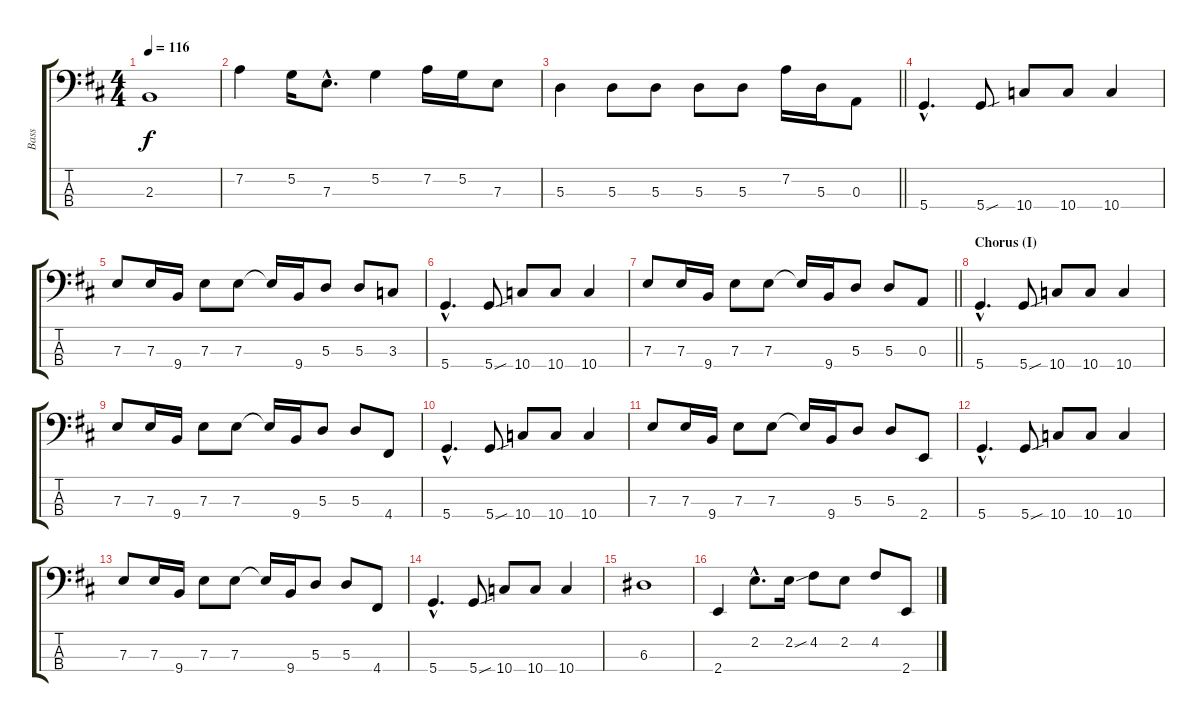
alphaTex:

\track ("Bass" "Bass") {instrument electricbassfinger}
\staff {score tabs}
\tuning (G2 D2 A1 D1) {hide}
\ts (4 4)
\tempo 116
\clef f4
\ks d
2.3.1{dy f} |
7.2.4 5.2.16 7.3{hac}.8{d} 5.2.4 7.2.16 5.2.16 7.3.8 |
\barLineRight lightlight
5.3.4 5.3.8 5.3.8 5.3.8 5.3.8 7.2.16 5.3.16 0.3.8 |
5.4{hac}.4{d} 5.4{sou}.8 10.4.8 10.4.8 10.4.4 |
7.3.8 7.3.16 9.4.16 7.3.8 7.3.8 7.3{t}.16 9.4.16 5.3.8 5.3.8 3.3.8 |
5.4{hac}.4{d} 5.4{sou}.8 10.4.8 10.4.8 10.4.4 |
\barLineRight lightlight
7.3.8 7.3.16 9.4.16 7.3.8 7.3.8 7.3{t}.16 9.4.16 5.3.8 5.3.8 0.3.8 |
\section ("" "Chorus (I)")
5.4{hac}.4{d} 5.4{sou}.8 10.4.8 10.4.8 10.4.4 |
7.3.8 7.3.16 9.4.16 7.3.8 7.3.8 7.3{t}.16 9.4.16 5.3.8 5.3.8 4.4.8 |
5.4{hac}.4{d} 5.4{sou}.8 10.4.8 10.4.8 10.4.4 |
7.3.8 7.3.16 9.4.16 7.3.8 7.3.8 7.3{t}.16 9.4.16 5.3.8 5.3.8 2.4.8 |
5.4{hac}.4{d} 5.4{sou}.8 10.4.8 10.4.8 10.4.4 |
7.3.8 7.3.16 9.4.16 7.3.8 7.3.8 7.3{t}.16 9.4.16 5.3.8 5.3.8 4.4.8 |
5.4{hac}.4{d} 5.4{sou}.8 10.4.8 10.4.8 10.4.4 |
6.3.1 |
2.4.4 2.2{hac}.8{d} 2.2{sou}.16 4.2.8 2.2.8 4.2.8 2.4.8
